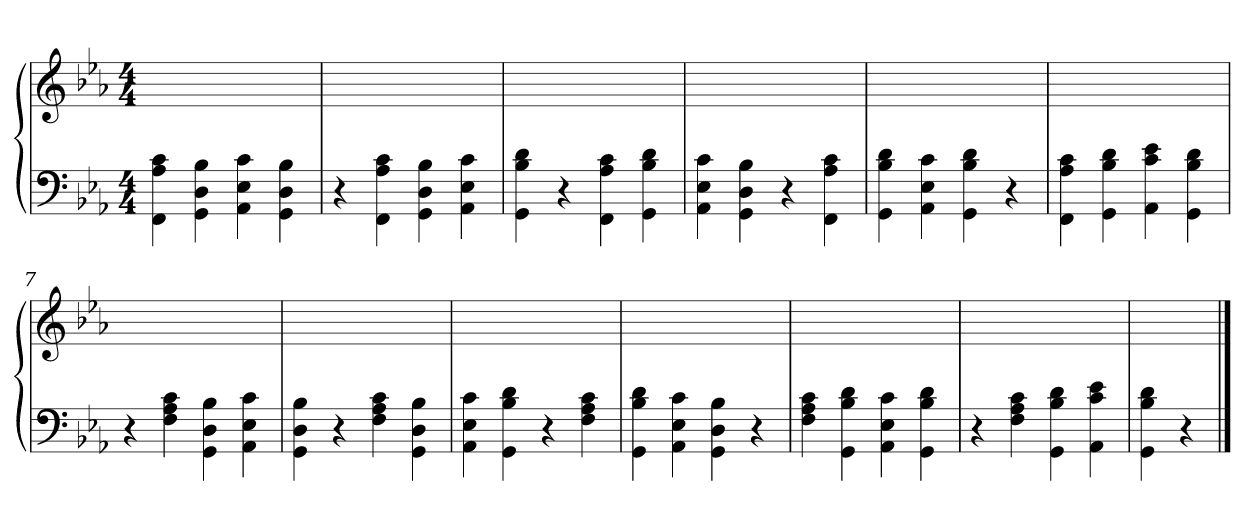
**kern	**kern
*part2	*part1
*staff2	*staff1
*clefF4	*clefG2
*k[b-e-a-]	*k[b-e-a-]
*E-:	*E-:
*M4/4	*M4/4
*MM60	*MM60
=1	=1
4FF 4A- 4c	1ryy
4GG 4D 4B-	.
4AA- 4E- 4c	.
4GG 4D 4B-	.
=2	=2
4r	1ryy
4FF 4A- 4c	.
4GG 4D 4B-	.
4AA- 4E- 4c	.
=3	=3
4GG 4B- 4d	1ryy
4r	.
4FF 4A- 4c	.
4GG 4B- 4d	.
=4	=4
4AA- 4E- 4c	1ryy
4GG 4D 4B-	.
4r	.
4FF 4A- 4c	.
=5	=5
4GG 4B- 4d	1ryy
4AA- 4E- 4c	.
4GG 4B- 4d	.
4r	.
=6	=6
4FF 4A- 4c	1ryy
4GG 4B- 4d	.
4AA- 4c 4e-	.
4GG 4B- 4d	.
=7	=7
4r	1ryy
4F 4A- 4c	.
4GG 4D 4B-	.
4AA- 4E- 4c	.
=8	=8
4GG 4D 4B-	1ryy
4r	.
4F 4A- 4c	.
4GG 4D 4B-	.
=9	=9
4AA- 4E- 4c	1ryy
4GG 4B- 4d	.
4r	.
4F 4A- 4c	.
=10	=10
4GG 4B- 4d	1ryy
4AA- 4E- 4c	.
4GG 4D 4B-	.
4r	.
=11	=11
4F 4A- 4c	1ryy
4GG 4B- 4d	.
4AA- 4E- 4c	.
4GG 4B- 4d	.
=12	=12
4r	1ryy
4F 4A- 4c	.
4GG 4B- 4d	.
4AA- 4c 4e-	.
=13	=13
4GG 4B- 4d	2ryy
4r	.
==	==
*-	*-
